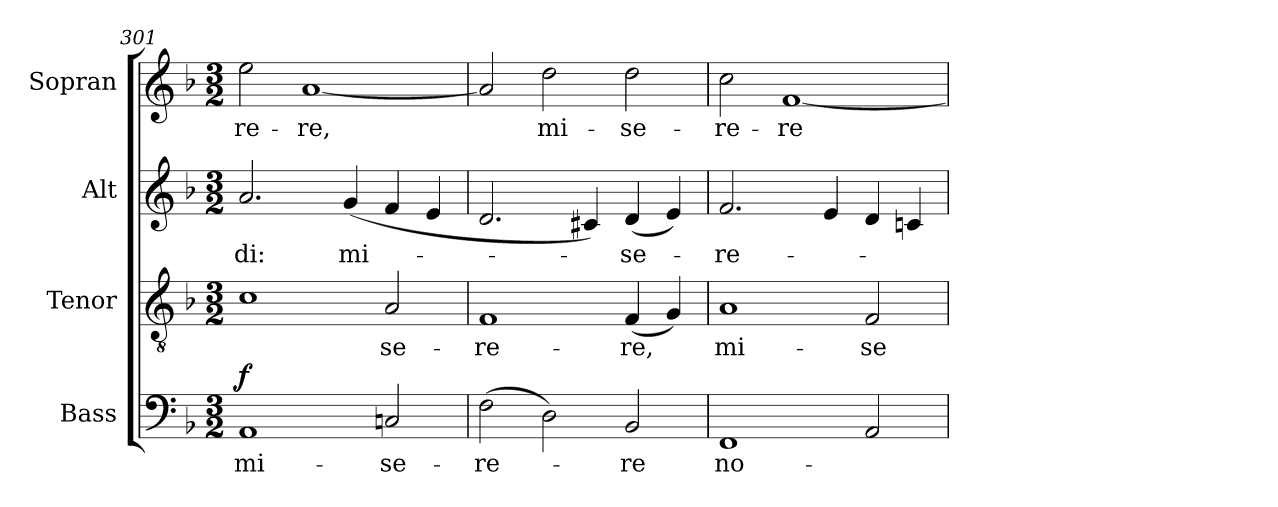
**kern	**text	**dynam	**kern	**text	**kern	**text	**kern	**text
*part4	*part4	*part4	*part3	*part3	*part2	*part2	*part1	*part1
*staff4	*staff4	*staff4	*staff3	*staff3	*staff2	*staff2	*staff1	*staff1
*I"Bass	*	*	*I"Tenor	*	*I"Alt	*	*I"Sopran	*
*I'B.	*	*	*I'T.	*	*I'A.	*	*I'S.	*
*clefF4	*	*	*clefGv2	*	*clefG2	*	*clefG2	*
*k[b-]	*	*	*k[b-]	*	*k[b-]	*	*k[b-]	*
*F:	*	*	*F:	*	*F:	*	*F:	*
*M3/2	*	*	*M3/2	*	*M3/2	*	*M3/2	*
=301	=301	=301	=301	=301	=301	=301	=301	=301
!	!LO:LY:b	!LO:DY:a	!	!	!	!LO:LY:b	!	!LO:LY:b
1AA	mi-	f	1c	.	2.a/	-di:	2ee\	-re-
!	!	!	!	!	!	!	!	!LO:LY:b
.	.	.	.	.	.	.	[1a	-re,
!	!	!	!	!	!	!LO:LY:b	!	!
.	.	.	.	.	(<4g/	mi-	.	.
!	!LO:LY:b	!	!	!LO:LY:b	!	!	!	!
2Cn/	-se-	.	2A/	-se-	4f/	.	.	.
.	.	.	.	.	4e/	.	.	.
=302	=302	=302	=302	=302	=302	=302	=302	=302
!	!LO:LY:b	!	!	!LO:LY:b	!	!	!	!
(>2F\	-re-	.	1F	-re-	2.d/	.	2a/]	.
!	!	!	!	!	!	!	!	!LO:LY:b
2D\)	.	.	.	.	.	.	2dd\	mi-
.	.	.	.	.	4c#X/)	.	.	.
!	!LO:LY:b	!	!	!LO:LY:b	!	!LO:LY:b	!	!LO:LY:b
2BB-/	-re	.	(<4F/	-re,	(<4d/	-se-	2dd\	-se-
.	.	.	4G/)	.	4e/)	.	.	.
=303	=303	=303	=303	=303	=303	=303	=303	=303
!	!LO:LY:b	!	!	!LO:LY:b	!	!LO:LY:b	!	!LO:LY:b
1FF	no-	.	1A	mi-	2.f/	-re-	2cc\	-re-
!	!	!	!	!	!	!	!	!LO:LY:b
.	.	.	.	.	.	.	[1f	-re
.	.	.	.	.	4e/	.	.	.
!	!	!	!	!LO:LY:b	!	!	!	!
2AA/	.	.	2F/	-se-	4d/	.	.	.
.	.	.	.	.	4cn/	.	.	.
=	=	=	=	=	=	=	=	=
*-	*-	*-	*-	*-	*-	*-	*-	*-
